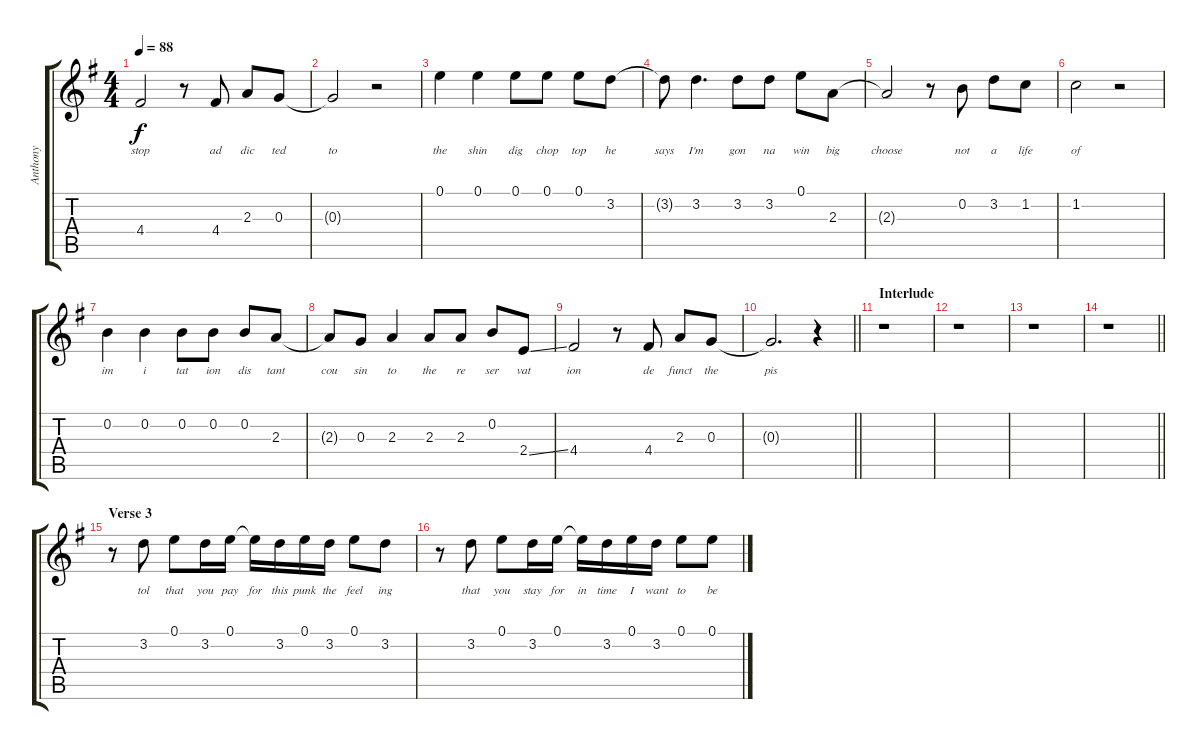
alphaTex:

\track ("Anthony" "Anthony") {instrument distortionguitar}
\staff {score tabs}
\tuning (E4 B3 G3 D3 A2 E2) {hide}
\ts (4 4)
\tempo 88
\clef g2
\ks g
4.4.2{lyrics (0 "stop") lyrics (1 "") lyrics (2 "") lyrics (3 "") lyrics (4 "") dy f} r.8 4.4.8{lyrics (0 "ad") lyrics (1 "") lyrics (2 "") lyrics (3 "") lyrics (4 "")} 2.3.8{lyrics (0 "dic") lyrics (1 "") lyrics (2 "") lyrics (3 "") lyrics (4 "")} 0.3.8{lyrics (0 "ted") lyrics (1 "") lyrics (2 "") lyrics (3 "") lyrics (4 "")} |
0.3{t}.2{lyrics (0 "to") lyrics (1 "") lyrics (2 "") lyrics (3 "") lyrics (4 "")} r.2 |
0.1.4{lyrics (0 "the") lyrics (1 "") lyrics (2 "") lyrics (3 "") lyrics (4 "")} 0.1.4{lyrics (0 "shin") lyrics (1 "") lyrics (2 "") lyrics (3 "") lyrics (4 "")} 0.1.8{lyrics (0 "dig") lyrics (1 "") lyrics (2 "") lyrics (3 "") lyrics (4 "")} 0.1.8{lyrics (0 "chop") lyrics (1 "") lyrics (2 "") lyrics (3 "") lyrics (4 "")} 0.1.8{lyrics (0 "top") lyrics (1 "") lyrics (2 "") lyrics (3 "") lyrics (4 "")} 3.2.8{lyrics (0 "he") lyrics (1 "") lyrics (2 "") lyrics (3 "") lyrics (4 "")} |
3.2{t}.8{lyrics (0 "says") lyrics (1 "") lyrics (2 "") lyrics (3 "") lyrics (4 "")} 3.2.4{d lyrics (0 "I'm") lyrics (1 "") lyrics (2 "") lyrics (3 "") lyrics (4 "")} 3.2.8{lyrics (0 "gon") lyrics (1 "") lyrics (2 "") lyrics (3 "") lyrics (4 "")} 3.2.8{lyrics (0 "na") lyrics (1 "") lyrics (2 "") lyrics (3 "") lyrics (4 "")} 0.1.8{lyrics (0 "win") lyrics (1 "") lyrics (2 "") lyrics (3 "") lyrics (4 "")} 2.3.8{lyrics (0 "big") lyrics (1 "") lyrics (2 "") lyrics (3 "") lyrics (4 "")} |
2.3{t}.2{lyrics (0 "choose") lyrics (1 "") lyrics (2 "") lyrics (3 "") lyrics (4 "")} r.8 0.2.8{lyrics (0 "not") lyrics (1 "") lyrics (2 "") lyrics (3 "") lyrics (4 "")} 3.2.8{lyrics (0 "a") lyrics (1 "") lyrics (2 "") lyrics (3 "") lyrics (4 "")} 1.2.8{lyrics (0 "life") lyrics (1 "") lyrics (2 "") lyrics (3 "") lyrics (4 "")} |
1.2.2{lyrics (0 "of") lyrics (1 "") lyrics (2 "") lyrics (3 "") lyrics (4 "")} r.2 |
0.2.4{lyrics (0 "im") lyrics (1 "") lyrics (2 "") lyrics (3 "") lyrics (4 "")} 0.2.4{lyrics (0 "i") lyrics (1 "") lyrics (2 "") lyrics (3 "") lyrics (4 "")} 0.2.8{lyrics (0 "tat") lyrics (1 "") lyrics (2 "") lyrics (3 "") lyrics (4 "")} 0.2.8{lyrics (0 "ion") lyrics (1 "") lyrics (2 "") lyrics (3 "") lyrics (4 "")} 0.2.8{lyrics (0 "dis") lyrics (1 "") lyrics (2 "") lyrics (3 "") lyrics (4 "")} 2.3.8{lyrics (0 "tant") lyrics (1 "") lyrics (2 "") lyrics (3 "") lyrics (4 "")} |
2.3{t}.8{lyrics (0 "cou") lyrics (1 "") lyrics (2 "") lyrics (3 "") lyrics (4 "")} 0.3.8{lyrics (0 "sin") lyrics (1 "") lyrics (2 "") lyrics (3 "") lyrics (4 "")} 2.3.4{lyrics (0 "to") lyrics (1 "") lyrics (2 "") lyrics (3 "") lyrics (4 "")} 2.3.8{lyrics (0 "the") lyrics (1 "") lyrics (2 "") lyrics (3 "") lyrics (4 "")} 2.3.8{lyrics (0 "re") lyrics (1 "") lyrics (2 "") lyrics (3 "") lyrics (4 "")} 0.2.8{lyrics (0 "ser") lyrics (1 "") lyrics (2 "") lyrics (3 "") lyrics (4 "")} 2.4{ss}.8{lyrics (0 "vat") lyrics (1 "") lyrics (2 "") lyrics (3 "") lyrics (4 "")} |
4.4.2{lyrics (0 "ion") lyrics (1 "") lyrics (2 "") lyrics (3 "") lyrics (4 "")} r.8 4.4.8{lyrics (0 "de") lyrics (1 "") lyrics (2 "") lyrics (3 "") lyrics (4 "")} 2.3.8{lyrics (0 "funct") lyrics (1 "") lyrics (2 "") lyrics (3 "") lyrics (4 "")} 0.3.8{lyrics (0 "the") lyrics (1 "") lyrics (2 "") lyrics (3 "") lyrics (4 "")} |
\barLineRight lightlight
0.3{t}.2{d lyrics (0 "pis") lyrics (1 "") lyrics (2 "") lyrics (3 "") lyrics (4 "")} r.4 |
\section ("" "Interlude")
r.1 |
r.1 |
r.1 |
\barLineRight lightlight
r.1 |
\section ("" "Verse 3")
r.8 3.2.8{lyrics (0 "tol") lyrics (1 "") lyrics (2 "") lyrics (3 "") lyrics (4 "")} 0.1.8{lyrics (0 "that") lyrics (1 "") lyrics (2 "") lyrics (3 "") lyrics (4 "")} 3.2.16{lyrics (0 "you") lyrics (1 "") lyrics (2 "") lyrics (3 "") lyrics (4 "")} 0.1.16{lyrics (0 "pay") lyrics (1 "") lyrics (2 "") lyrics (3 "") lyrics (4 "")} 0.1{t}.16{lyrics (0 "for") lyrics (1 "") lyrics (2 "") lyrics (3 "") lyrics (4 "")} 3.2.16{lyrics (0 "this") lyrics (1 "") lyrics (2 "") lyrics (3 "") lyrics (4 "")} 0.1.16{lyrics (0 "punk") lyrics (1 "") lyrics (2 "") lyrics (3 "") lyrics (4 "")} 3.2.16{lyrics (0 "the") lyrics (1 "") lyrics (2 "") lyrics (3 "") lyrics (4 "")} 0.1.8{lyrics (0 "feel") lyrics (1 "") lyrics (2 "") lyrics (3 "") lyrics (4 "")} 3.2.8{lyrics (0 "ing") lyrics (1 "") lyrics (2 "") lyrics (3 "") lyrics (4 "")} |
r.8 3.2.8{lyrics (0 "that") lyrics (1 "") lyrics (2 "") lyrics (3 "") lyrics (4 "")} 0.1.8{lyrics (0 "you") lyrics (1 "") lyrics (2 "") lyrics (3 "") lyrics (4 "")} 3.2.16{lyrics (0 "stay") lyrics (1 "") lyrics (2 "") lyrics (3 "") lyrics (4 "")} 0.1.16{lyrics (0 "for") lyrics (1 "") lyrics (2 "") lyrics (3 "") lyrics (4 "")} 0.1{t}.16{lyrics (0 "in") lyrics (1 "") lyrics (2 "") lyrics (3 "") lyrics (4 "")} 3.2.16{lyrics (0 "time") lyrics (1 "") lyrics (2 "") lyrics (3 "") lyrics (4 "")} 0.1.16{lyrics (0 "I") lyrics (1 "") lyrics (2 "") lyrics (3 "") lyrics (4 "")} 3.2.16{lyrics (0 "want") lyrics (1 "") lyrics (2 "") lyrics (3 "") lyrics (4 "")} 0.1.8{lyrics (0 "to") lyrics (1 "") lyrics (2 "") lyrics (3 "") lyrics (4 "")} 0.1.8{lyrics (0 "be") lyrics (1 "") lyrics (2 "") lyrics (3 "") lyrics (4 "")}
